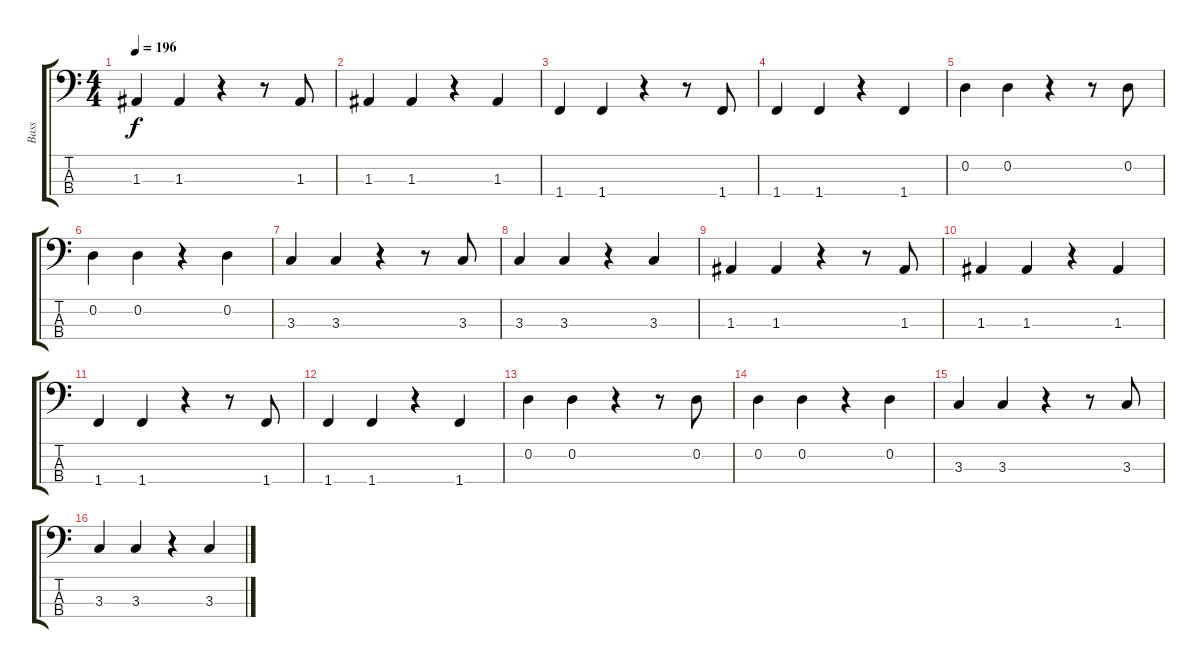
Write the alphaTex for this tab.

\track ("Bass" "Bass") {instrument electricbassfinger}
\staff {score tabs}
\tuning (G2 D2 A1 E1) {hide}
\ts (4 4)
\tempo 196
\clef f4
\ks c
1.3.4{dy f} 1.3.4 r.4 r.8 1.3.8 |
1.3.4 1.3.4 r.4 1.3.4 |
1.4.4 1.4.4 r.4 r.8 1.4.8 |
1.4.4 1.4.4 r.4 1.4.4 |
0.2.4 0.2.4 r.4 r.8 0.2.8 |
0.2.4 0.2.4 r.4 0.2.4 |
3.3.4 3.3.4 r.4 r.8 3.3.8 |
3.3.4 3.3.4 r.4 3.3.4 |
1.3.4 1.3.4 r.4 r.8 1.3.8 |
1.3.4 1.3.4 r.4 1.3.4 |
1.4.4 1.4.4 r.4 r.8 1.4.8 |
1.4.4 1.4.4 r.4 1.4.4 |
0.2.4 0.2.4 r.4 r.8 0.2.8 |
0.2.4 0.2.4 r.4 0.2.4 |
3.3.4 3.3.4 r.4 r.8 3.3.8 |
3.3.4 3.3.4 r.4 3.3.4
